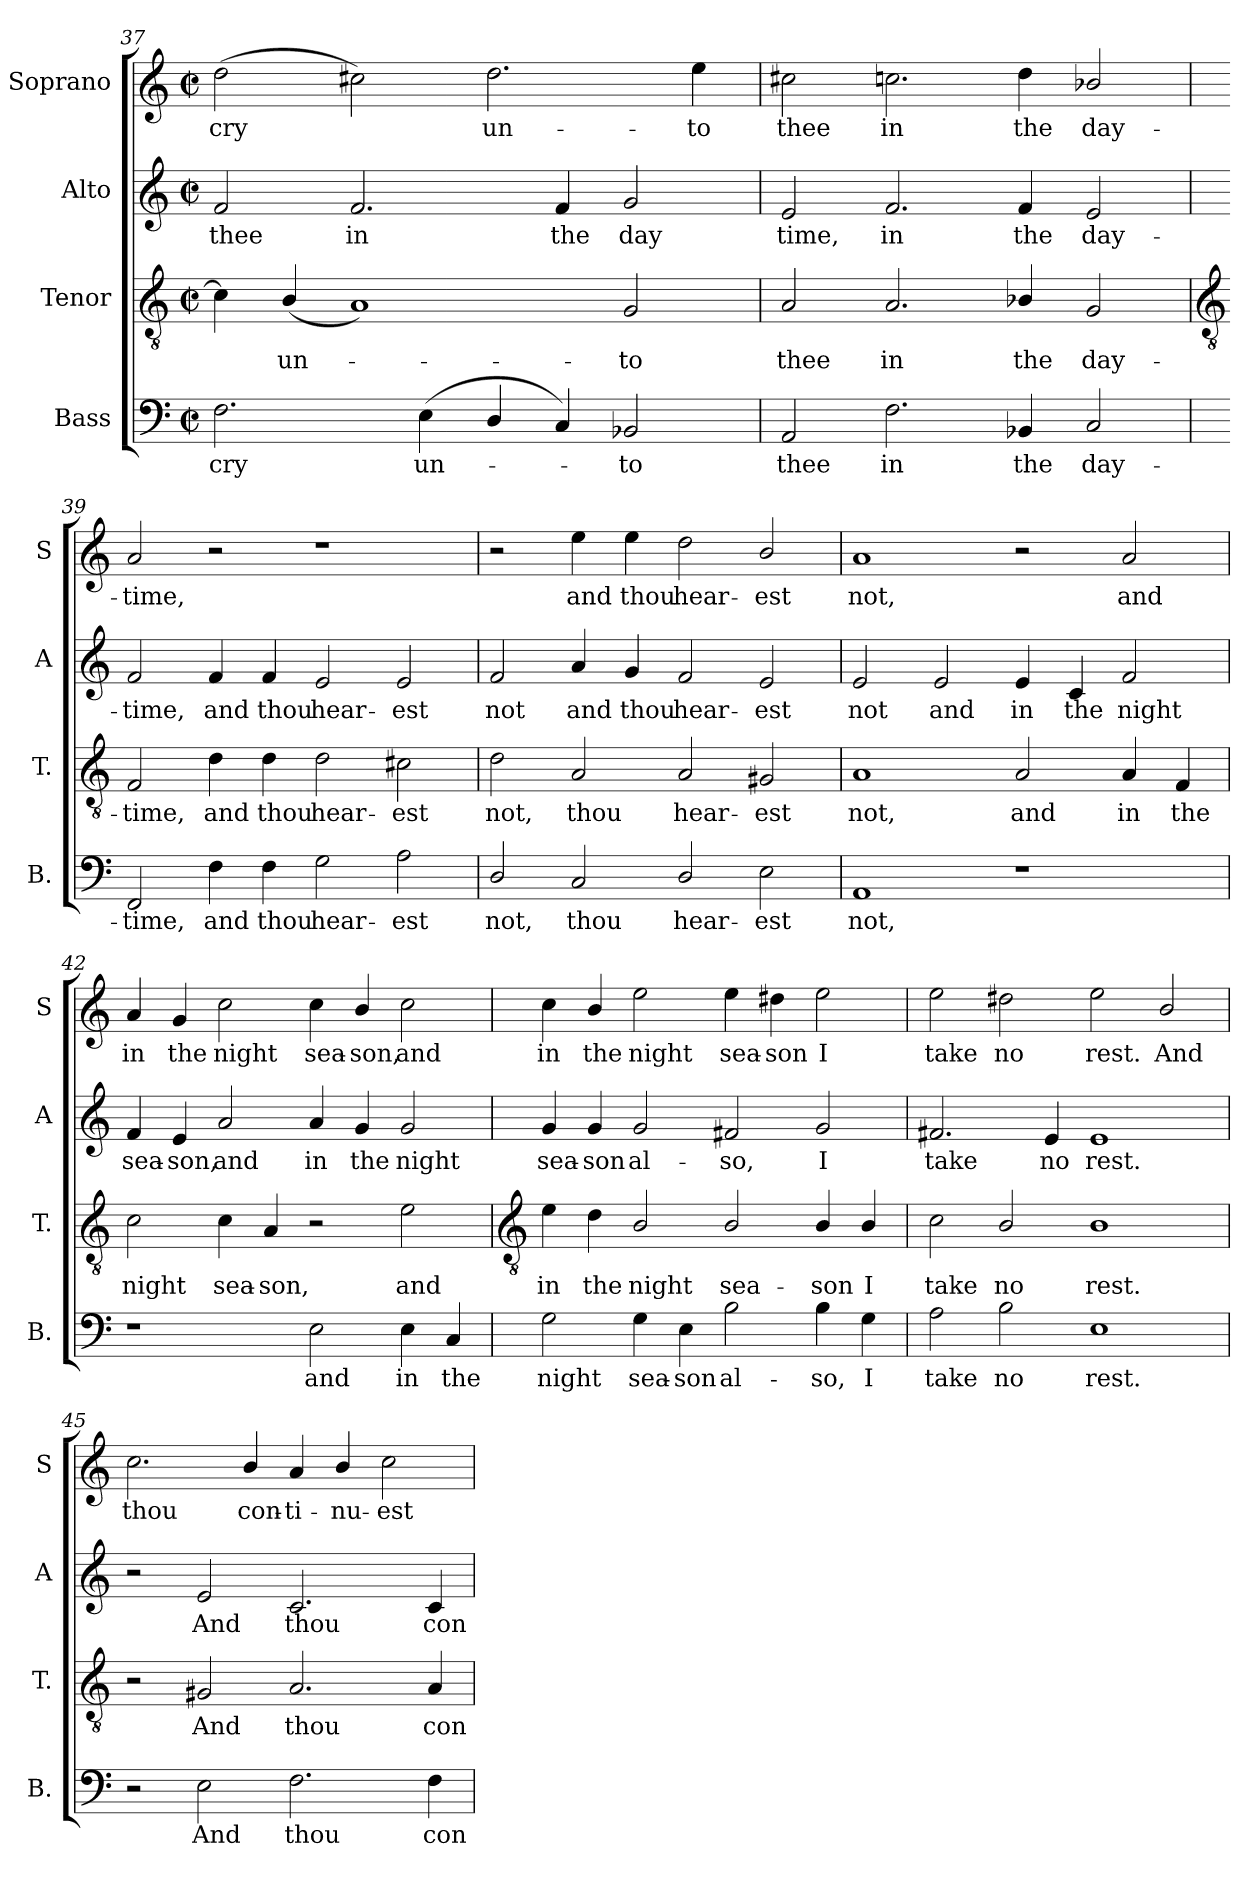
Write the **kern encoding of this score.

**kern	**text	**kern	**text	**kern	**text	**kern	**text
*part4	*part4	*part3	*part3	*part2	*part2	*part1	*part1
*staff4	*staff4	*staff3	*staff3	*staff2	*staff2	*staff1	*staff1
*I"Bass	*	*I"Tenor	*	*I"Alto	*	*I"Soprano	*
*I'B.	*	*I'T.	*	*I'A	*	*I'S	*
*clefF4	*	*clefGv2	*	*clefG2	*	*clefG2	*
*k[]	*	*k[]	*	*k[]	*	*k[]	*
*C:	*	*C:	*	*C:	*	*C:	*
*M4/2	*	*M4/2	*	*M4/2	*	*M4/2	*
*met(c|)	*	*met(c|)	*	*met(c|)	*	*met(c|)	*
=37	=37	=37	=37	=37	=37	=37	=37
!	!LO:LY:b	!	!	!	!LO:LY:b	!	!LO:LY:b
2.F	cry	4c]	.	2f	thee	(>2dd	cry
!	!	!	!LO:LY:b	!	!	!	!
.	.	(<4B/	un-	.	.	.	.
!	!	!	!	!	!LO:LY:b	!	!
.	.	1A)	.	2.f	in	2cc#X)	.
!	!LO:LY:b	!	!	!	!	!	!
(<4E	un-	.	.	.	.	.	.
!	!	!	!	!	!	!	!LO:LY:b
4D/	.	.	.	.	.	2.dd	un-
!	!	!	!	!	!LO:LY:b	!	!
4C)	.	.	.	4f	the	.	.
!	!LO:LY:b	!	!LO:LY:b	!	!LO:LY:b	!	!
2BB-X	to	2G	to	2g	day	.	.
!	!	!	!	!	!	!	!LO:LY:b
.	.	.	.	.	.	4ee	-to
=38	=38	=38	=38	=38	=38	=38	=38
!	!LO:LY:b	!	!LO:LY:b	!	!LO:LY:b	!	!LO:LY:b
2AA	thee	2A	thee	2e	time,	2cc#X	thee
!	!LO:LY:b	!	!LO:LY:b	!	!LO:LY:b	!	!LO:LY:b
2.F	in	2.A	in	2.f	in	2.ccn	in
!	!LO:LY:b	!	!LO:LY:b	!	!LO:LY:b	!	!LO:LY:b
4BB-X	the	4B-X/	the	4f	the	4dd	the
!	!LO:LY:b	!	!LO:LY:b	!	!LO:LY:b	!	!LO:LY:b
2C	day-	2G	day-	2e	day-	2b-X/	day-
!!LO:LB:g=z
=39	=39	=39	=39	=39	=39	=39	=39
*	*	*clefGv2	*	*	*	*	*
!	!LO:LY:b	!	!LO:LY:b	!	!LO:LY:b	!	!LO:LY:b
2FF	-time,	2F	-time,	2f	-time,	2a	-time,
!	!LO:LY:b	!	!LO:LY:b	!	!LO:LY:b	!	!
4F	and	4d	and	4f	and	2r	.
!	!LO:LY:b	!	!LO:LY:b	!	!LO:LY:b	!	!
4F	thou	4d	thou	4f	thou	.	.
!	!LO:LY:b	!	!LO:LY:b	!	!LO:LY:b	!	!
2G	hear-	2d	hear-	2e	hear-	1r	.
!	!LO:LY:b	!	!LO:LY:b	!	!LO:LY:b	!	!
2A	-est	2c#X	-est	2e	-est	.	.
=40	=40	=40	=40	=40	=40	=40	=40
!	!LO:LY:b	!	!LO:LY:b	!	!LO:LY:b	!	!
2D/	not,	2d	not,	2f	not	2r	.
!	!LO:LY:b	!	!LO:LY:b	!	!LO:LY:b	!	!LO:LY:b
2C	thou	2A	thou	4a	and	4ee	and
!	!	!	!	!	!LO:LY:b	!	!LO:LY:b
.	.	.	.	4g	thou	4ee	thou
!	!LO:LY:b	!	!LO:LY:b	!	!LO:LY:b	!	!LO:LY:b
2D/	hear-	2A	hear-	2f	hear-	2dd	hear-
!	!LO:LY:b	!	!LO:LY:b	!	!LO:LY:b	!	!LO:LY:b
2E	-est	2G#X	-est	2e	-est	2b/	-est
=41	=41	=41	=41	=41	=41	=41	=41
!	!LO:LY:b	!	!LO:LY:b	!	!LO:LY:b	!	!LO:LY:b
1AA	not,	1A	not,	2e	not	1a	not,
!	!	!	!	!	!LO:LY:b	!	!
.	.	.	.	2e	and	.	.
!	!	!	!LO:LY:b	!	!LO:LY:b	!	!
1r	.	2A	and	4e	in	2r	.
!	!	!	!	!	!LO:LY:b	!	!
.	.	.	.	4c	the	.	.
!	!	!	!LO:LY:b	!	!LO:LY:b	!	!LO:LY:b
.	.	4A	in	2f	night	2a	and
!	!	!	!LO:LY:b	!	!	!	!
.	.	4F	the	.	.	.	.
=42	=42	=42	=42	=42	=42	=42	=42
!	!	!	!LO:LY:b	!	!LO:LY:b	!	!LO:LY:b
1r	.	2c	night	4f	sea-	4a	in
!	!	!	!	!	!LO:LY:b	!	!LO:LY:b
.	.	.	.	4e	-son,	4g	the
!	!	!	!LO:LY:b	!	!LO:LY:b	!	!LO:LY:b
.	.	4c	sea-	2a	and	2cc	night
!	!	!	!LO:LY:b	!	!	!	!
.	.	4A	-son,	.	.	.	.
!	!LO:LY:b	!	!	!	!LO:LY:b	!	!LO:LY:b
2E	and	2r	.	4a	in	4cc	sea-
!	!	!	!	!	!LO:LY:b	!	!LO:LY:b
.	.	.	.	4g	the	4b/	-son,
!	!LO:LY:b	!	!LO:LY:b	!	!LO:LY:b	!	!LO:LY:b
4E	in	2e	and	2g	night	2cc	and
!	!LO:LY:b	!	!	!	!	!	!
4C	the	.	.	.	.	.	.
!!LO:LB:g=z
=43	=43	=43	=43	=43	=43	=43	=43
*	*	*clefGv2	*	*	*	*	*
!	!LO:LY:b	!	!LO:LY:b	!	!LO:LY:b	!	!LO:LY:b
2G	night	4e	in	4g	sea-	4cc	in
!	!	!	!LO:LY:b	!	!LO:LY:b	!	!LO:LY:b
.	.	4d	the	4g	-son	4b/	the
!	!LO:LY:b	!	!LO:LY:b	!	!LO:LY:b	!	!LO:LY:b
4G	sea-	2B/	night	2g	al-	2ee	night
!	!LO:LY:b	!	!	!	!	!	!
4E	-son	.	.	.	.	.	.
!	!LO:LY:b	!	!LO:LY:b	!	!LO:LY:b	!	!LO:LY:b
2B	al-	2B/	sea-	2f#X	-so,	4ee	sea-
!	!	!	!	!	!	!	!LO:LY:b
.	.	.	.	.	.	4dd#X	-son
!	!LO:LY:b	!	!LO:LY:b	!	!LO:LY:b	!	!LO:LY:b
4B	-so,	4B/	-son	2g	I	2ee	I
!	!LO:LY:b	!	!LO:LY:b	!	!	!	!
4G	I	4B/	I	.	.	.	.
=44	=44	=44	=44	=44	=44	=44	=44
!	!LO:LY:b	!	!LO:LY:b	!	!LO:LY:b	!	!LO:LY:b
2A	take	2c	take	2.f#X	take	2ee	take
!	!LO:LY:b	!	!LO:LY:b	!	!	!	!LO:LY:b
2B	no	2B/	no	.	.	2dd#X	no
!	!	!	!	!	!LO:LY:b	!	!
.	.	.	.	4e	no	.	.
!	!LO:LY:b	!	!LO:LY:b	!	!LO:LY:b	!	!LO:LY:b
1E	rest.	1B	rest.	1e	rest.	2ee	rest.
!	!	!	!	!	!	!	!LO:LY:b
.	.	.	.	.	.	2b/	And
=45	=45	=45	=45	=45	=45	=45	=45
!	!	!	!	!	!	!	!LO:LY:b
2r	.	2r	.	2r	.	2.cc	thou
!	!LO:LY:b	!	!LO:LY:b	!	!LO:LY:b	!	!
2E	And	2G#X	And	2e	And	.	.
!	!	!	!	!	!	!	!LO:LY:b
.	.	.	.	.	.	4b/	con-
!	!LO:LY:b	!	!LO:LY:b	!	!LO:LY:b	!	!LO:LY:b
2.F	thou	2.A	thou	2.c	thou	4a	-ti-
!	!	!	!	!	!	!	!LO:LY:b
.	.	.	.	.	.	4b/	-nu-
!	!	!	!	!	!	!	!LO:LY:b
.	.	.	.	.	.	2cc	-est
!	!LO:LY:b	!	!LO:LY:b	!	!LO:LY:b	!	!
4F	con-	4A	con-	4c	con-	.	.
=	=	=	=	=	=	=	=
*-	*-	*-	*-	*-	*-	*-	*-
